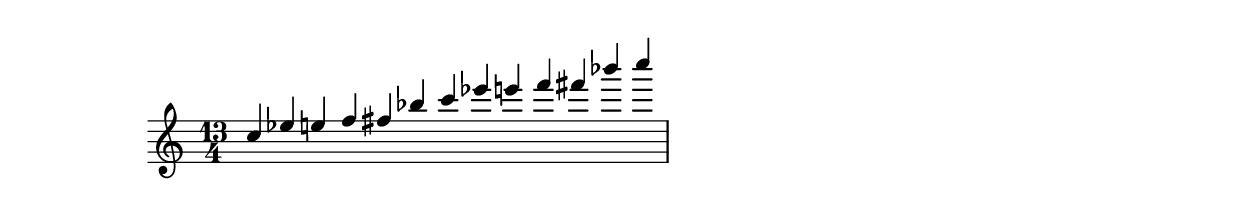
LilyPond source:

\version "2.18.2" \score { \new Staff << \new Voice { \set midiInstrument = #"piano" \voiceOne
 \key c \major \time 13/4
\override Voice.TextScript.font-size = #-4
 { c'' ees'' e'' f'' fis'' bes'' c''' ees''' e''' f''' fis''' bes''' c''''  } 
 } >> \layout { } \midi { \context { \Staff \remove "Staff_performer" }
\context { \Voice \consists "Staff_performer" } \tempo 2 = 60 } }
\paper{oddHeaderMarkup = ##f oddFooterMarkup = ##f}
